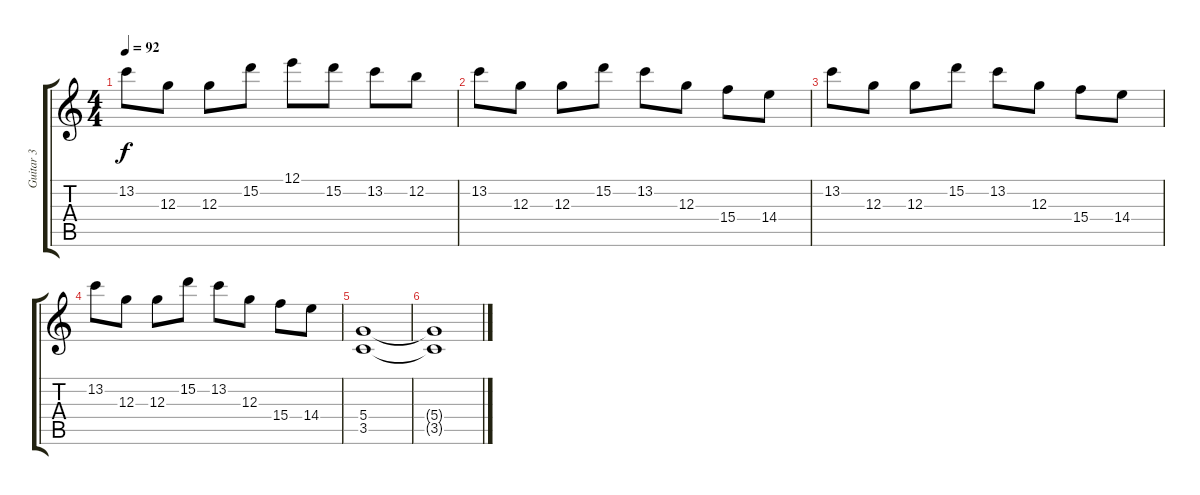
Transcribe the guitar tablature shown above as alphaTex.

\track ("Guitar 3" "Guitar 3") {instrument electricguitarclean}
\staff {score tabs}
\tuning (E4 B3 G3 D3 A2 E2) {hide}
\ts (4 4)
\tempo 92
\clef g2
\ks c
13.2.8{dy f} 12.3.8 12.3.8 15.2.8 12.1.8 15.2.8 13.2.8 12.2.8 |
13.2.8 12.3.8 12.3.8 15.2.8 13.2.8 12.3.8 15.4.8 14.4.8 |
13.2.8 12.3.8 12.3.8 15.2.8 13.2.8 12.3.8 15.4.8 14.4.8 |
13.2.8 12.3.8 12.3.8 15.2.8 13.2.8 12.3.8 15.4.8 14.4.8 |
(5.4 3.5).1 |
(5.4{t} 3.5{t}).1
